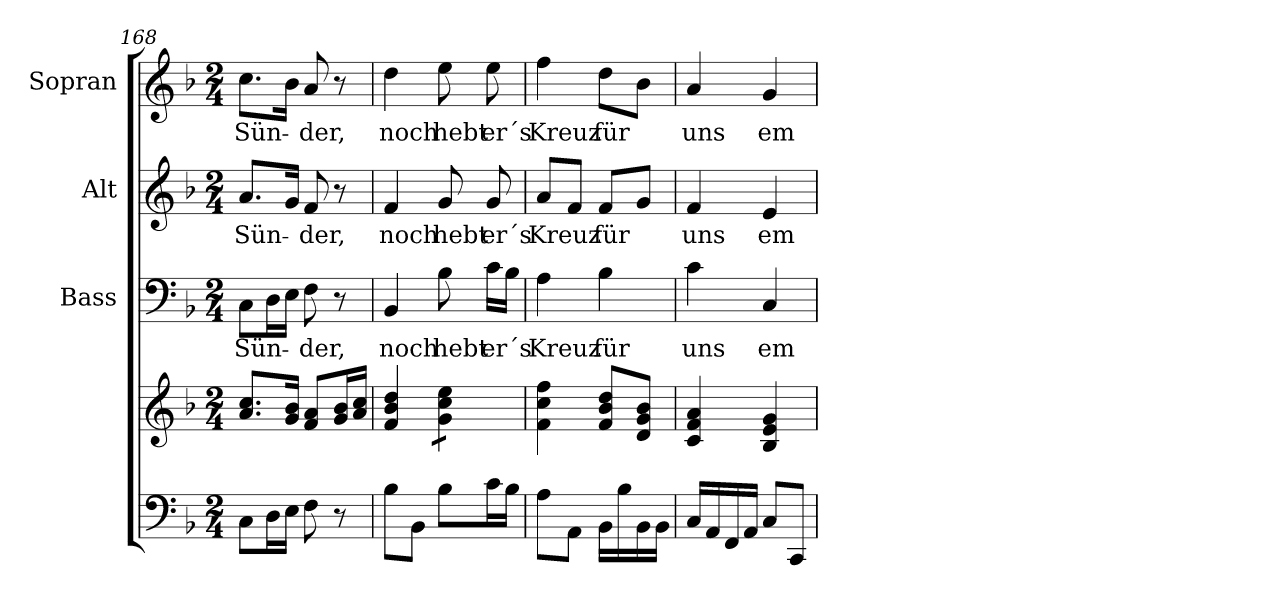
**kern	**kern	**kern	**text	**kern	**text	**kern	**text
*part4	*part4	*part3	*part3	*part2	*part2	*part1	*part1
*staff5	*staff4	*staff3	*staff3	*staff2	*staff2	*staff1	*staff1
*	*	*I"Bass	*	*I"Alt	*	*I"Sopran	*
*	*	*I'B.	*	*I'A.	*	*I'S.	*
*clefF4	*clefG2	*clefF4	*	*clefG2	*	*clefG2	*
*k[b-]	*k[b-]	*k[b-]	*	*k[b-]	*	*k[b-]	*
*F:	*F:	*F:	*	*F:	*	*F:	*
*M2/4	*M2/4	*M2/4	*	*M2/4	*	*M2/4	*
=168	=168	=168	=168	=168	=168	=168	=168
!	!	!	!LO:LY:b	!	!LO:LY:b	!	!LO:LY:b
8C\L	8.a/ 8.cc/L	8C\L	Sün-	8.a/L	Sün-	8.cc\L	Sün-
16D\L	.	16D\L	.	.	.	.	.
16E\JJ	16g/ 16b-/Jk	16E\JJ	.	16g/Jk	.	16b-\Jk	.
!	!	!	!LO:LY:b	!	!LO:LY:b	!	!LO:LY:b
8F\	8f/ 8a/L	8F\	-der,	8f/	-der,	8a/	-der,
8r	16g/ 16b-/L	8r	.	8r	.	8r	.
.	16a/ 16cc/JJ	.	.	.	.	.	.
=169	=169	=169	=169	=169	=169	=169	=169
!	!	!	!LO:LY:b	!	!LO:LY:b	!	!LO:LY:b
8B-\L	4f/ 4b-/ 4dd/	4BB-/	noch	4f/	noch	4dd\	noch
8BB-\J	.	.	.	.	.	.	.
!	!	!	!LO:LY:b	!	!LO:LY:b	!	!LO:LY:b
*	*tremolo	*	*	*	*	*	*
8B-\L	8g\ 8cc\ 8ee\L	8B-\	hebt	8g/	hebt	8ee\	hebt
!	!	!	!LO:LY:b	!	!LO:LY:b	!	!LO:LY:b
16c\L	8g\ 8cc\ 8ee\J	16c\LL	er´s	8g/	er´s	8ee\	er´s
*	*Xtremolo	*	*	*	*	*	*
16B-\JJ	.	16B-\JJ	.	.	.	.	.
=170	=170	=170	=170	=170	=170	=170	=170
!	!	!	!LO:LY:b	!	!LO:LY:b	!	!LO:LY:b
8A\L	4f\ 4cc\ 4ff\	4A\	Kreuz	8a/L	Kreuz	4ff\	Kreuz
8AA\J	.	.	.	8f/J	.	.	.
!	!	!	!LO:LY:b	!	!LO:LY:b	!	!LO:LY:b
16BB-\LL	8f/ 8b-/ 8dd/L	4B-\	für	8f/L	für	8dd\L	für
16B-\	.	.	.	.	.	.	.
16BB-\	8d/ 8g/ 8b-/J	.	.	8g/J	.	8b-\J	.
16BB-\JJ	.	.	.	.	.	.	.
!!LO:LB:g=z
=171	=171	=171	=171	=171	=171	=171	=171
!	!	!	!LO:LY:b	!	!LO:LY:b	!	!LO:LY:b
16C/LL	4c/ 4f/ 4a/	4c\	uns	4f/	uns	4a/	uns
16AA/	.	.	.	.	.	.	.
16FF/	.	.	.	.	.	.	.
16AA/JJ	.	.	.	.	.	.	.
!	!	!	!LO:LY:b	!	!LO:LY:b	!	!LO:LY:b
8C/L	4B-/ 4e/ 4g/	4C/	em-	4e/	em-	4g/	em-
8CC/J	.	.	.	.	.	.	.
=	=	=	=	=	=	=	=
*-	*-	*-	*-	*-	*-	*-	*-
